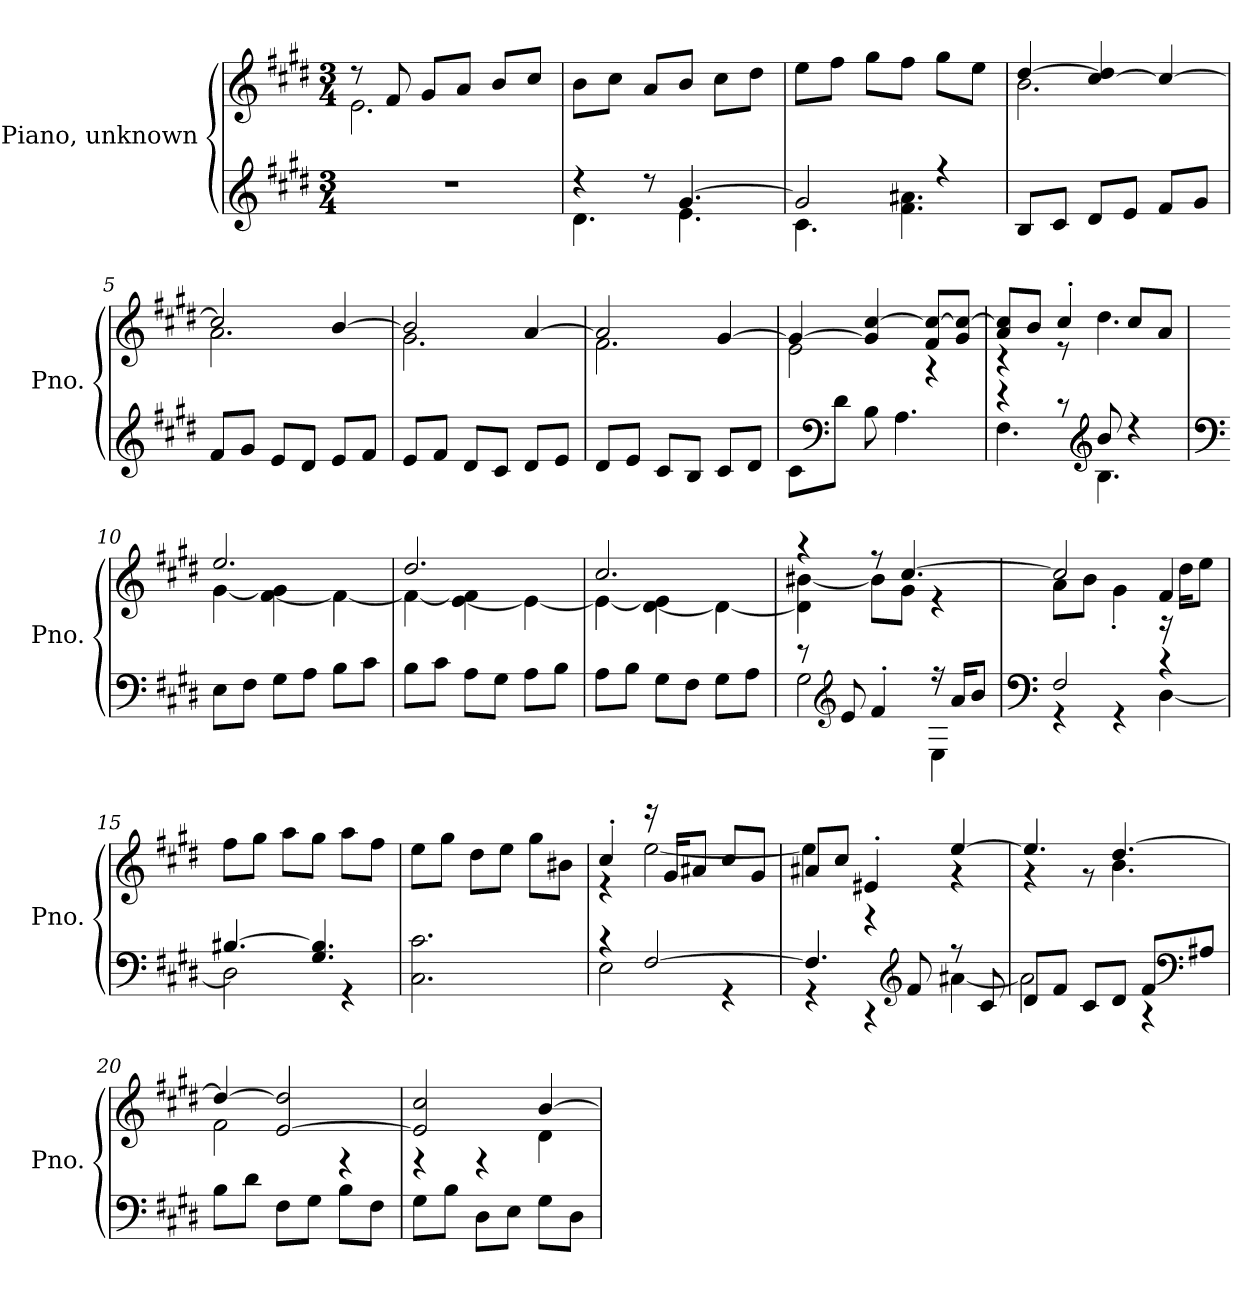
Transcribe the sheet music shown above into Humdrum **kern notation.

**kern	**kern
*part1	*part1
*staff2	*staff1
*I"Piano, unknown	*
*I'Pno.	*
*clefG2	*clefG2
*k[f#c#g#d#]	*k[f#c#g#d#]
*M3/4	*M3/4
*MM122	*MM122
=1	=1
*	*^
2.r	8r	2.e\
.	8f#/	.
.	8g#/L	.
.	8a/J	.
.	8b/L	.
.	8cc#/J	.
*	*v	*v
=2	=2
*^	*
4r	4.d#\	8b\L
.	.	8cc#\J
8r	.	8a/L
[4.g#/	4.e\	8b/J
.	.	8cc#\L
.	.	8dd#\J
=3	=3	=3
2g#/]	4.c#\	8ee\L
.	.	8ff#\J
.	.	8gg#\L
.	4.f#\ 4.a#X\	8ff#\J
4r	.	8gg#\L
.	.	8ee\J
*v	*v	*
=4	=4
*	*^
8B/L	[4dd#/	2.b\
8c#/J	.	.
8d#/L	[4cc#/ 4dd#/]	.
8e/J	.	.
8f#/L	4cc#/_	.
8g#/J	.	.
=5	=5	=5
8f#/L	2cc#/]	2.a\
8g#/J	.	.
8e/L	.	.
8d#/J	.	.
8e/L	[4b/	.
8f#/J	.	.
=6	=6	=6
8e/L	2b/]	2.g#\
8f#/J	.	.
8d#/L	.	.
8c#/J	.	.
8d#/L	[4a/	.
8e/J	.	.
!!LO:LB:g=z	!!
=7	=7	=7
8d#/L	2a/]	2.f#\
8e/J	.	.
8c#/L	.	.
8B/J	.	.
8c#/L	[4g#/	.
8d#/J	.	.
=8	=8	=8
8c#\L	4g#/_	2e\
*clefF4	*	*
8d#\J	.	.
8B\	4g#/] [4cc#/	.
4.A\	.	.
.	8f#/ 8cc#/_L	4r
.	8g#/ 8cc#/_J	.
=9	=9	=9
*^	*	*
4r	4.F#\	8a/ 8cc#/]L	4r
.	.	8b/J	.
8r	.	4cc#'/	8r
*clefG2	*	*	*
8b/	4.B\	.	4.dd#\
4r	.	8cc#/L	.
.	.	8a/J	.
*v	*v	*	*
=10	=10	=10
*clefF4	*	*
8E\L	2.ee/	[4g#\
8F#\J	.	.
8G#\L	.	[4f#\ 4g#\]
8A\J	.	.
8B\L	.	4f#\_
8c#\J	.	.
=11	=11	=11
8B\L	2.dd#/	4f#\_
8c#\J	.	.
8A\L	.	[4e\ 4f#\]
8G#\J	.	.
8A\L	.	4e\_
8B\J	.	.
!!LO:LB:g=z	!!
=12	=12	=12
8A\L	2.cc#/	4e\_
8B\J	.	.
8G#\L	.	[4d#\ 4e\]
8F#\J	.	.
8G#\L	.	4d#\_
8A\J	.	.
=13	=13	=13
*^	*	*
8r	2G#\	4r	4d#\] [4b#X\
*clefG2	*	*	*
8e/	.	.	.
4f#'/	.	8r	8b#\L]
.	.	[4.cc#/	8g#\J
16r	4E\	.	4r
16a/KL	.	.	.
8b/J	.	.	.
=14	=14	=14	=14
*clefF4	*	*	*
2F#/	4r	2cc#/]	8a\L
.	.	.	8b\J
.	4r	.	4g#'\
4r	[4D#\	4f#/	16r
.	.	.	16dd#\KL
.	.	.	8ee\J
*	*	*v	*v
=15	=15	=15
[4.B#X/	2D#\]	8ff#\L
.	.	8gg#\J
.	.	8aa\L
4.G#/ 4.B#/]	.	8gg#\J
.	4r	8aa\L
.	.	8ff#\J
*v	*v	*
=16	=16
2.C#\ 2.c#\	8ee\L
.	8gg#\J
.	8dd#\L
.	8ee\J
.	8gg#\L
.	8b#X\J
!!LO:LB:g=z
=17	=17
*^	*^
4r	2E\	4cc#'/	4r
[2F#/	.	16r	[2ee\
.	.	16g#/KL	.
.	.	8a#X/J	.
.	4r	8cc#/L	.
.	.	8g#/J	.
=18	=18	=18	=18
4.F#/]	4r	8a#X/L	4ee\]
.	.	8cc#/J	.
.	4r	4e#X'/	4r
*clefG2	*	*	*
8f#/	.	.	.
8r	[4a#X\	[4ee/	4r
8c#/	.	.	.
=19	=19	=19	=19
8d#/L	2a#\]	4.ee/]	4r
8f#/J	.	.	.
8c#/L	.	.	8r
8d#/J	.	[4.dd#/	4.b\
8f#/L	4r	.	.
*clefF4	*	*	*
8A#X/J	.	.	.
*v	*v	*	*
=20	=20	=20
8B\L	4dd#/_	2f#\
8d#\J	.	.
8F#\L	[2e/ 2dd#/]	.
8G#\J	.	.
8B\L	.	4r
8F#\J	.	.
=21	=21	=21
8G#\L	2e/] 2cc#/	4r
8B\J	.	.
8D#\L	.	4r
8E\J	.	.
8G#\L	[4b/	4d#\
8D#\J	.	.
*	*v	*v
=	=
*-	*-
